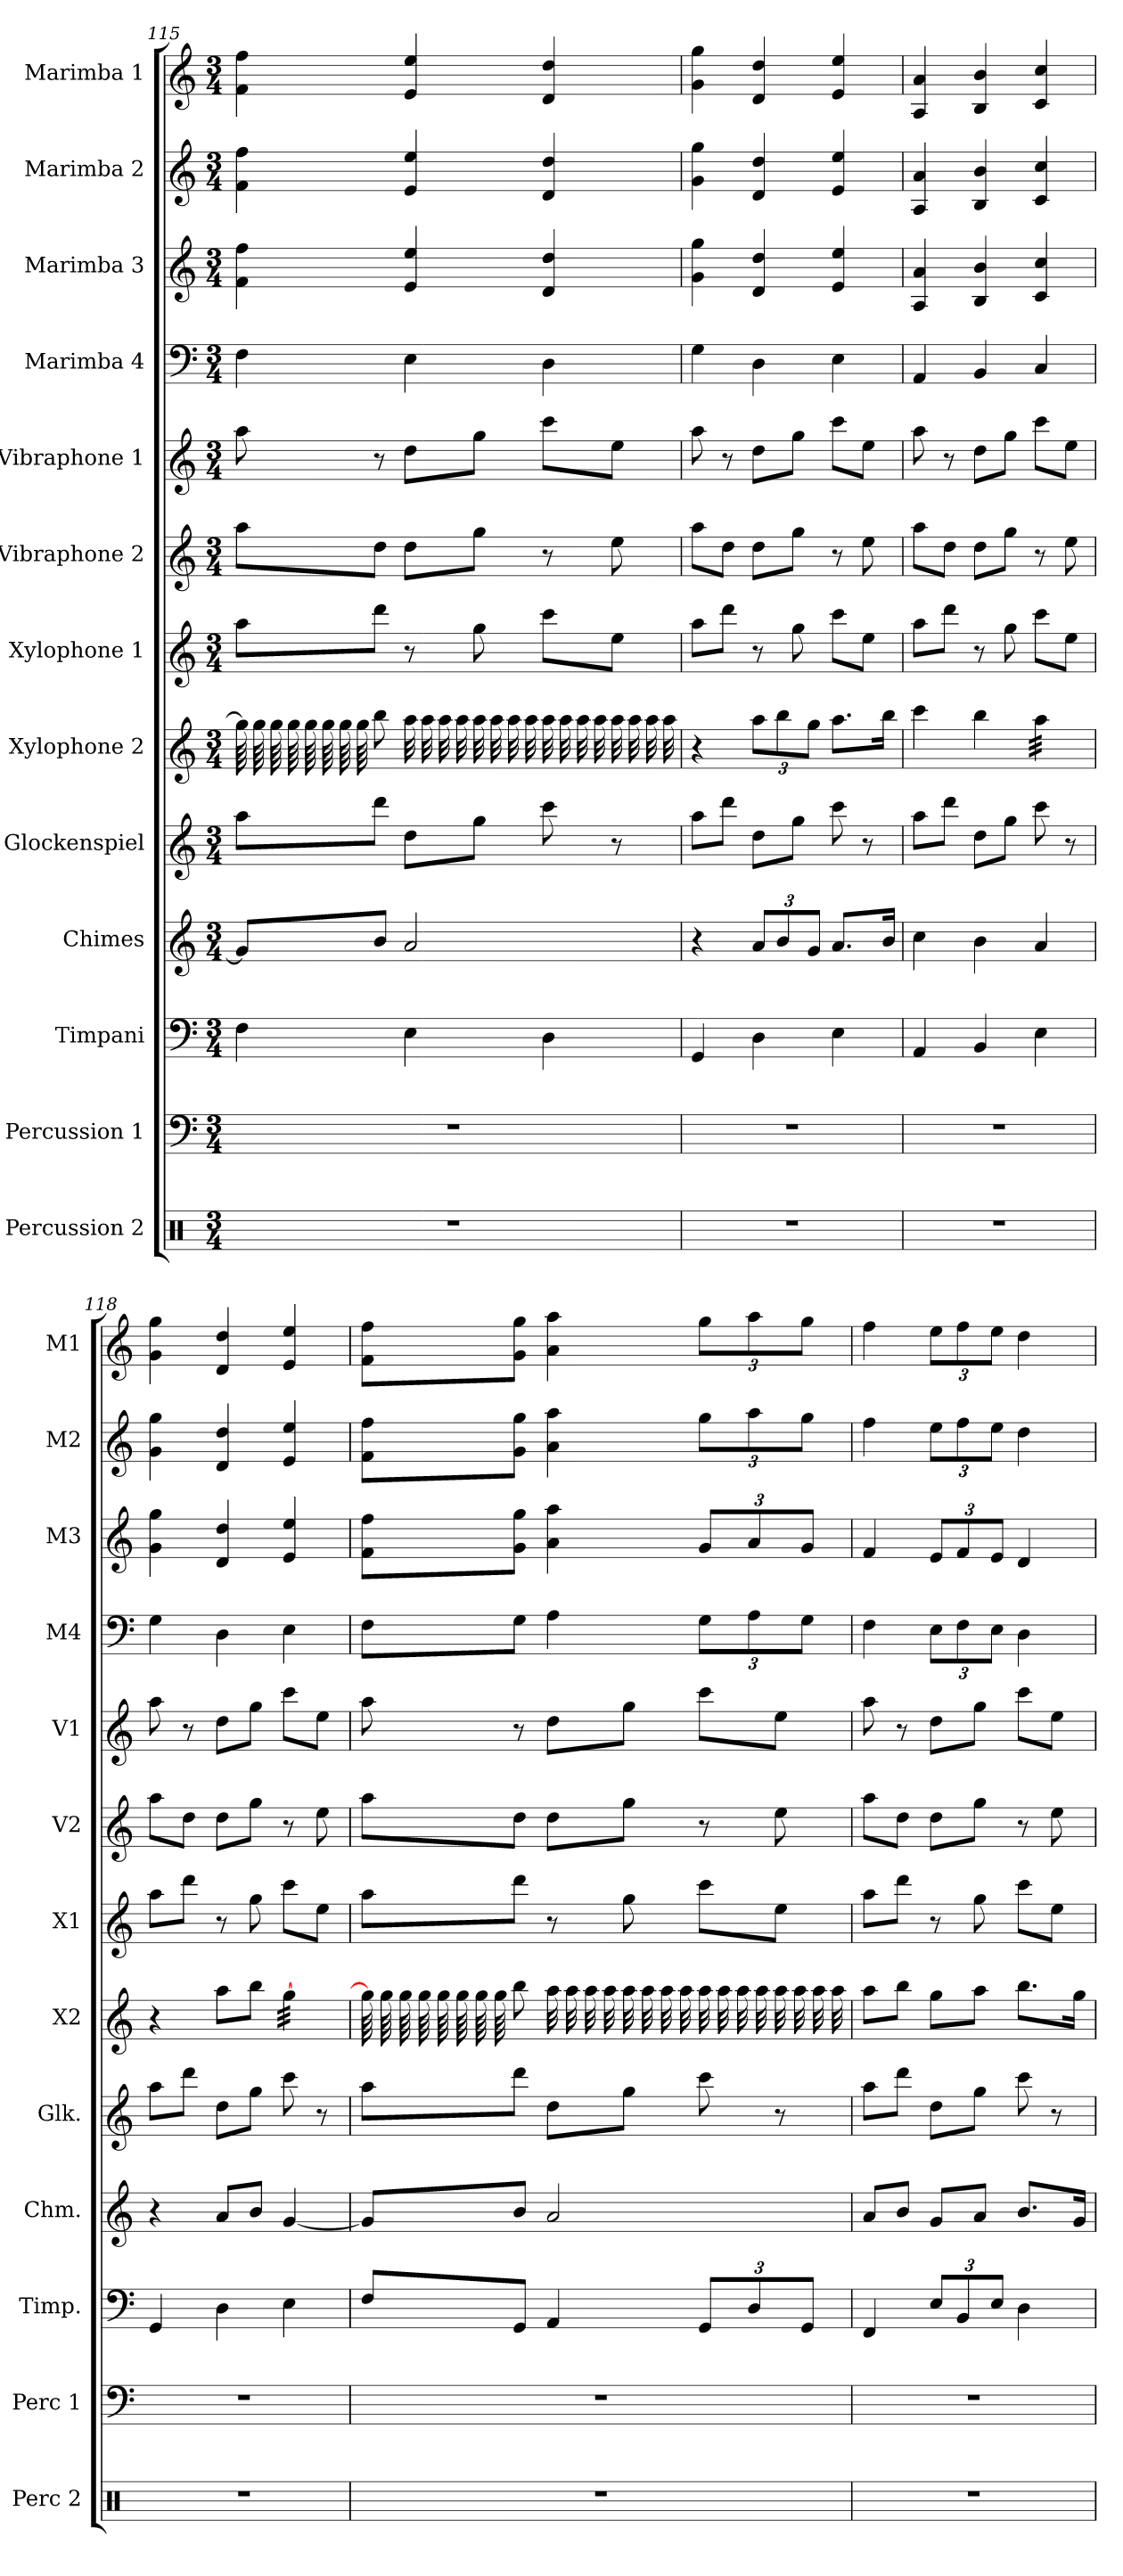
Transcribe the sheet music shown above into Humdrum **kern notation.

**kern	**kern	**kern	**kern	**kern	**kern	**kern	**kern	**kern	**kern	**kern	**kern	**kern
*part13	*part12	*part11	*part10	*part9	*part8	*part7	*part6	*part5	*part4	*part3	*part2	*part1
*staff13	*staff12	*staff11	*staff10	*staff9	*staff8	*staff7	*staff6	*staff5	*staff4	*staff3	*staff2	*staff1
*I"Percussion 2	*I"Percussion 1	*I"Timpani	*I"Chimes	*I"Glockenspiel	*I"Xylophone 2	*I"Xylophone 1	*I"Vibraphone 2	*I"Vibraphone 1	*I"Marimba 4	*I"Marimba 3	*I"Marimba 2	*I"Marimba 1
*I'Perc 2	*I'Perc 1	*I'Timp.	*I'Chm.	*I'Glk.	*I'X2	*I'X1	*I'V2	*I'V1	*I'M4	*I'M3	*I'M2	*I'M1
!!LO:PB:g=z
*clefX	*clefF4	*clefF4	*clefG2	*clefG2	*clefG2	*clefG2	*clefG2	*clefG2	*clefF4	*clefG2	*clefG2	*clefG2
*	*	*	*	*ITrd-14c-24	*ITrd-7c-12	*ITrd-7c-12	*	*	*	*	*	*
*k[]	*k[]	*k[]	*k[]	*k[]	*k[]	*k[]	*k[]	*k[]	*k[]	*k[]	*k[]	*k[]
*M3/4	*M3/4	*M3/4	*M3/4	*M3/4	*M3/4	*M3/4	*M3/4	*M3/4	*M3/4	*M3/4	*M3/4	*M3/4
=115	=115	=115	=115	=115	=115	=115	=115	=115	=115	=115	=115	=115
*	*	*	*	*	*tremolo	*	*	*	*	*	*	*
2.r	2.r	4F\	8g/L]	8aaaa\L	64ggg\]LLLL	8aaa\L	8aa\L	8aa\	4F\	4f\ 4ff\	4f\ 4ff\	4f\ 4ff\
.	.	.	.	.	64ggg\	.	.	.	.	.	.	.
.	.	.	.	.	64ggg\	.	.	.	.	.	.	.
.	.	.	.	.	64ggg\	.	.	.	.	.	.	.
.	.	.	.	.	64ggg\	.	.	.	.	.	.	.
.	.	.	.	.	64ggg\	.	.	.	.	.	.	.
.	.	.	.	.	64ggg\	.	.	.	.	.	.	.
.	.	.	.	.	64ggg\	.	.	.	.	.	.	.
*	*	*	*	*	*Xtremolo	*	*	*	*	*	*	*
.	.	.	8b/J	8ddddd\J	8bbb\J	8dddd\J	8dd\J	8r	.	.	.	.
*	*	*	*	*	*tremolo	*	*	*	*	*	*	*
.	.	4E\	2a/	8dddd\L	32aaa\LLL	8r	8dd\L	8dd\L	4E\	4e/ 4ee/	4e/ 4ee/	4e/ 4ee/
.	.	.	.	.	32aaa\	.	.	.	.	.	.	.
.	.	.	.	.	32aaa\	.	.	.	.	.	.	.
.	.	.	.	.	32aaa\	.	.	.	.	.	.	.
.	.	.	.	8gggg\J	32aaa\	8ggg\	8gg\J	8gg\J	.	.	.	.
.	.	.	.	.	32aaa\	.	.	.	.	.	.	.
.	.	.	.	.	32aaa\	.	.	.	.	.	.	.
.	.	.	.	.	32aaa\	.	.	.	.	.	.	.
.	.	4D\	.	8ccccc\	32aaa\	8cccc\L	8r	8ccc\L	4D\	4d/ 4dd/	4d/ 4dd/	4d/ 4dd/
.	.	.	.	.	32aaa\	.	.	.	.	.	.	.
.	.	.	.	.	32aaa\	.	.	.	.	.	.	.
.	.	.	.	.	32aaa\	.	.	.	.	.	.	.
.	.	.	.	8r	32aaa\	8eee\J	8ee\	8ee\J	.	.	.	.
.	.	.	.	.	32aaa\	.	.	.	.	.	.	.
.	.	.	.	.	32aaa\	.	.	.	.	.	.	.
.	.	.	.	.	32aaa\JJJ	.	.	.	.	.	.	.
*	*	*	*	*	*Xtremolo	*	*	*	*	*	*	*
=116	=116	=116	=116	=116	=116	=116	=116	=116	=116	=116	=116	=116
*	*	*	*	*	*	*	*	*	*	*	*	*MM176
2.r	2.r	4GG/	4r	8aaaa\L	4r	8aaa\L	8aa\L	8aa\	4G\	4g\ 4gg\	4g\ 4gg\	4g\ 4gg\
.	.	.	.	8ddddd\J	.	8dddd\J	8dd\J	8r	.	.	.	.
*	*	*	*Xbrackettup	*	*Xbrackettup	*	*	*	*	*	*	*
.	.	4D\	12a/L	8dddd\L	12aaa\L	8r	8dd\L	8dd\L	4D\	4d/ 4dd/	4d/ 4dd/	4d/ 4dd/
.	.	.	12b/	.	12bbb\	.	.	.	.	.	.	.
.	.	.	.	8gggg\J	.	8ggg\	8gg\J	8gg\J	.	.	.	.
.	.	.	12g/J	.	12ggg\J	.	.	.	.	.	.	.
.	.	4E\	8.a/L	8ccccc\	8.aaa\L	8cccc\L	8r	8ccc\L	4E\	4e/ 4ee/	4e/ 4ee/	4e/ 4ee/
.	.	.	.	8r	.	8eee\J	8ee\	8ee\J	.	.	.	.
.	.	.	16b/Jk	.	16bbb\Jk	.	.	.	.	.	.	.
=117	=117	=117	=117	=117	=117	=117	=117	=117	=117	=117	=117	=117
2.r	2.r	4AA/	4cc\	8aaaa\L	4cccc\	8aaa\L	8aa\L	8aa\	4AA/	4A/ 4a/	4A/ 4a/	4A/ 4a/
.	.	.	.	8ddddd\J	.	8dddd\J	8dd\J	8r	.	.	.	.
.	.	4BB/	4b\	8dddd\L	4bbb\	8r	8dd\L	8dd\L	4BB/	4B/ 4b/	4B/ 4b/	4B/ 4b/
.	.	.	.	8gggg\J	.	8ggg\	8gg\J	8gg\J	.	.	.	.
*	*	*	*	*	*tremolo	*	*	*	*	*	*	*
.	.	4E\	4a/	8ccccc\	32aaa\LLL	8cccc\L	8r	8ccc\L	4C/	4c/ 4cc/	4c/ 4cc/	4c/ 4cc/
.	.	.	.	.	32aaa\	.	.	.	.	.	.	.
.	.	.	.	.	32aaa\	.	.	.	.	.	.	.
.	.	.	.	.	32aaa\	.	.	.	.	.	.	.
.	.	.	.	8r	32aaa\	8eee\J	8ee\	8ee\J	.	.	.	.
.	.	.	.	.	32aaa\	.	.	.	.	.	.	.
.	.	.	.	.	32aaa\	.	.	.	.	.	.	.
.	.	.	.	.	32aaa\JJJ	.	.	.	.	.	.	.
*	*	*	*	*	*Xtremolo	*	*	*	*	*	*	*
=118	=118	=118	=118	=118	=118	=118	=118	=118	=118	=118	=118	=118
*	*	*	*	*	*	*	*	*	*	*	*	*MM180
2.r	2.r	4GG/	4r	8aaaa\L	4r	8aaa\L	8aa\L	8aa\	4G\	4g\ 4gg\	4g\ 4gg\	4g\ 4gg\
.	.	.	.	8ddddd\J	.	8dddd\J	8dd\J	8r	.	.	.	.
.	.	4D\	8a/L	8dddd\L	8aaa\L	8r	8dd\L	8dd\L	4D\	4d/ 4dd/	4d/ 4dd/	4d/ 4dd/
.	.	.	8b/J	8gggg\J	8bbb\J	8ggg\	8gg\J	8gg\J	.	.	.	.
*	*	*	*	*	*tremolo	*	*	*	*	*	*	*
.	.	4E\	[4g/	8ccccc\	[32ggg\LLL	8cccc\L	8r	8ccc\L	4E\	4e/ 4ee/	4e/ 4ee/	4e/ 4ee/
.	.	.	.	.	32ggg\	.	.	.	.	.	.	.
.	.	.	.	.	32ggg\	.	.	.	.	.	.	.
.	.	.	.	.	32ggg\	.	.	.	.	.	.	.
.	.	.	.	8r	32ggg\	8eee\J	8ee\	8ee\J	.	.	.	.
.	.	.	.	.	32ggg\	.	.	.	.	.	.	.
.	.	.	.	.	32ggg\	.	.	.	.	.	.	.
.	.	.	.	.	32ggg\JJJ	.	.	.	.	.	.	.
=119	=119	=119	=119	=119	=119	=119	=119	=119	=119	=119	=119	=119
2.r	2.r	8F/L	8g/L]	8aaaa\L	64ggg\]LLLL	8aaa\L	8aa\L	8aa\	8F\L	8f\ 8ff\L	8f\ 8ff\L	8f\ 8ff\L
.	.	.	.	.	64ggg\	.	.	.	.	.	.	.
.	.	.	.	.	64ggg\	.	.	.	.	.	.	.
.	.	.	.	.	64ggg\	.	.	.	.	.	.	.
.	.	.	.	.	64ggg\	.	.	.	.	.	.	.
.	.	.	.	.	64ggg\	.	.	.	.	.	.	.
.	.	.	.	.	64ggg\	.	.	.	.	.	.	.
.	.	.	.	.	64ggg\	.	.	.	.	.	.	.
*	*	*	*	*	*Xtremolo	*	*	*	*	*	*	*
.	.	8GG/J	8b/J	8ddddd\J	8bbb\J	8dddd\J	8dd\J	8r	8G\J	8g\ 8gg\J	8g\ 8gg\J	8g\ 8gg\J
*	*	*	*	*	*tremolo	*	*	*	*	*	*	*
.	.	4AA/	2a/	8dddd\L	32aaa\LLL	8r	8dd\L	8dd\L	4A\	4a\ 4aa\	4a\ 4aa\	4a\ 4aa\
.	.	.	.	.	32aaa\	.	.	.	.	.	.	.
.	.	.	.	.	32aaa\	.	.	.	.	.	.	.
.	.	.	.	.	32aaa\	.	.	.	.	.	.	.
.	.	.	.	8gggg\J	32aaa\	8ggg\	8gg\J	8gg\J	.	.	.	.
.	.	.	.	.	32aaa\	.	.	.	.	.	.	.
.	.	.	.	.	32aaa\	.	.	.	.	.	.	.
.	.	.	.	.	32aaa\	.	.	.	.	.	.	.
*	*	*Xbrackettup	*	*	*	*	*	*	*Xbrackettup	*Xbrackettup	*Xbrackettup	*Xbrackettup
.	.	12GG/L	.	8ccccc\	32aaa\	8cccc\L	8r	8ccc\L	12G\L	12g/L	12gg\L	12gg\L
.	.	.	.	.	32aaa\	.	.	.	.	.	.	.
.	.	.	.	.	32aaa\	.	.	.	.	.	.	.
.	.	12D/	.	.	.	.	.	.	12A\	12a/	12aa\	12aa\
.	.	.	.	.	32aaa\	.	.	.	.	.	.	.
.	.	.	.	8r	32aaa\	8eee\J	8ee\	8ee\J	.	.	.	.
.	.	.	.	.	32aaa\	.	.	.	.	.	.	.
.	.	12GG/J	.	.	.	.	.	.	12G\J	12g/J	12gg\J	12gg\J
.	.	.	.	.	32aaa\	.	.	.	.	.	.	.
.	.	.	.	.	32aaa\JJJ	.	.	.	.	.	.	.
*	*	*	*	*	*Xtremolo	*	*	*	*	*	*	*
=120	=120	=120	=120	=120	=120	=120	=120	=120	=120	=120	=120	=120
2.r	2.r	4FF/	8a/L	8aaaa\L	8aaa\L	8aaa\L	8aa\L	8aa\	4F\	4f/	4ff\	4ff\
.	.	.	8b/J	8ddddd\J	8bbb\J	8dddd\J	8dd\J	8r	.	.	.	.
.	.	12E/L	8g/L	8dddd\L	8ggg\L	8r	8dd\L	8dd\L	12E\L	12e/L	12ee\L	12ee\L
.	.	12BB/	.	.	.	.	.	.	12F\	12f/	12ff\	12ff\
.	.	.	8a/J	8gggg\J	8aaa\J	8ggg\	8gg\J	8gg\J	.	.	.	.
.	.	12E/J	.	.	.	.	.	.	12E\J	12e/J	12ee\J	12ee\J
.	.	4D\	8.b/L	8ccccc\	8.bbb\L	8cccc\L	8r	8ccc\L	4D\	4d/	4dd\	4dd\
.	.	.	.	8r	.	8eee\J	8ee\	8ee\J	.	.	.	.
.	.	.	16g/Jk	.	16ggg\Jk	.	.	.	.	.	.	.
=	=	=	=	=	=	=	=	=	=	=	=	=
*-	*-	*-	*-	*-	*-	*-	*-	*-	*-	*-	*-	*-
